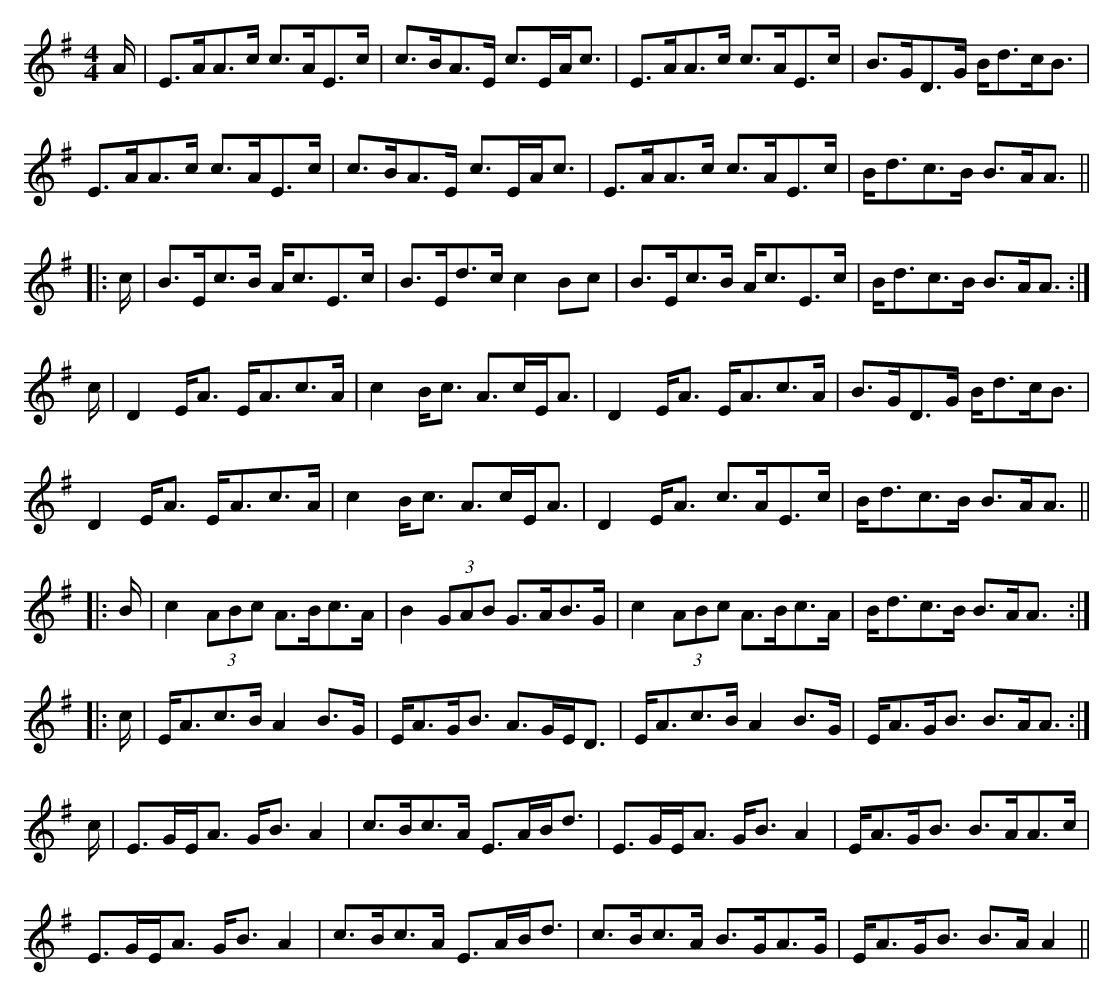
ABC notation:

X:1
M:4/4
K:Ador
A/|E>AA>c c>AE>c|c>BA>E c>EA<c|E>AA>c c>AE>c|B>GD>G B<dc<B|
E>AA>c c>AE>c|c>BA>E c>EA<c|E>AA>c c>AE>c|B<dc>B B>AA3/2||
|:c/|B>Ec>B A<cE>c|B>Ed>c c2 Bc|B>Ec>B A<cE>c|B<dc>B B>AA3/2:|
c/|D2E<A E<Ac>A|c2B<c A>cE<A|D2E<A E<Ac>A|B>GD>G B<dc<B|
D2E<A E<Ac>A|c2B<c A>cE<A|D2E<A c>AE>c|B<dc>B B>AA3/2||
|:B/|c2(3ABc A>Bc>A|B2(3GAB G>AB>G|c2(3ABc A>Bc>A|B<dc>B B>AA3/2:|
|:c/|E<Ac>B A2B>G|E<AG<B A>GE<D|E<Ac>B A2B>G|E<AG<B B>AA3/2:|
c/|E>GE<A G<BA2|c>Bc>A E>AB<d|E>GE<A G<BA2|E<AG<B B>AA>c|
E>GE<A G<BA2|c>Bc>A E>AB<d|c>Bc>A B>GA>G|E<AG<B B>AA2||
